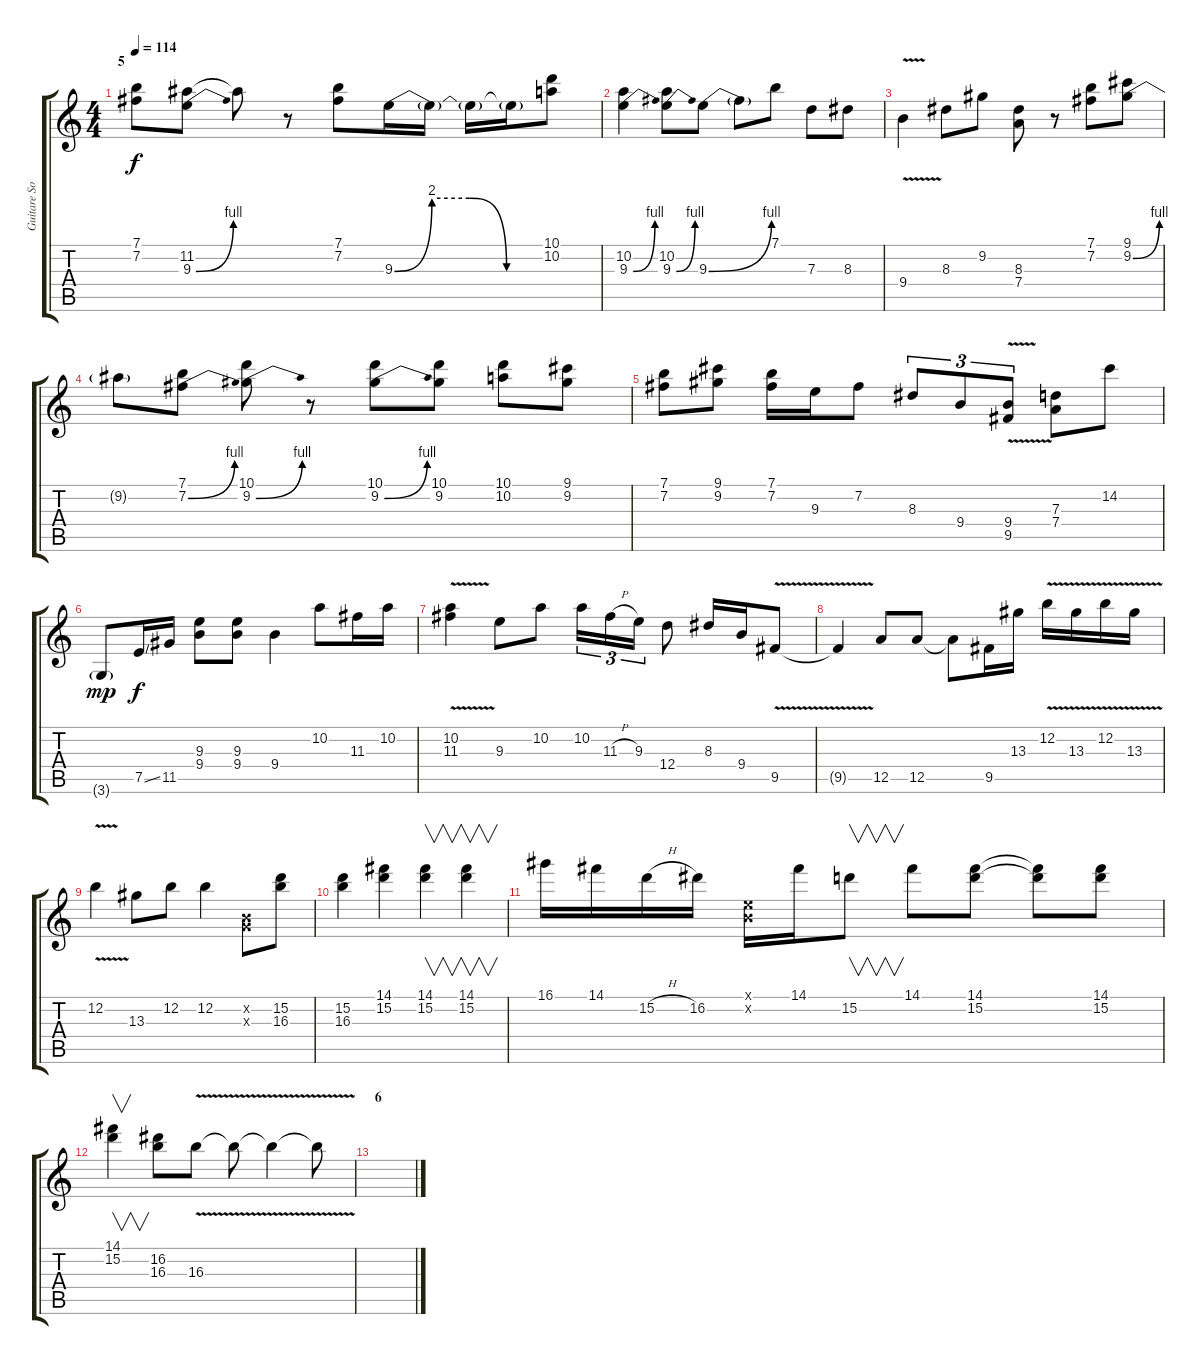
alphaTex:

\track ("Guitare Solo" "Guitare So") {instrument distortionguitar}
\staff {score tabs}
\tuning (E4 B3 G3 D3 A2 E2) {hide}
\ts (4 4)
\section ("" "5")
\tempo 114
\clef g2
\ks c
(7.1 7.2).8{dy f} (11.2 9.3{be (bend 0 0 60 4)}).8 11.2{t}.8 r.8 (7.1 7.2).8 9.3{be (custom 0 0 15 8 30 8 45 0 60 0)}.16 9.3{t}.16 9.3{t}.16 9.3{t}.16 (10.1 10.2).8 |
(10.2 9.3{be (bend 0 0 60 4)}).4 (10.2 9.3{be (bend 0 0 60 4)}).8 9.3{be (bend 0 0 60 4)}.8 9.3{t}.8 7.1.8 7.3.8 8.3.8 |
9.4{v}.4 8.3.8 9.2.8 (8.3 7.4).8 r.8 (7.1 7.2).8 (9.1 9.2{be (bend 0 0 60 4)}).8 |
9.2{t}.8 (7.1 7.2{be (bend 0 0 60 4)}).8 (10.1 9.2{be (bend 0 0 60 4)}).8 r.8 (10.1 9.2{be (bend 0 0 60 4)}).8 (10.1 9.2).8 (10.1 10.2).8 (9.1 9.2).8 |
(7.1 7.2).8 (9.1 9.2).8 (7.1 7.2).16 9.3.16 7.2.8 8.3.8{tu (3 2)} 9.4.8{tu (3 2)} (9.4{v} 9.5{v}).8{tu (3 2)} (7.3 7.4).8 14.2.8 |
3.6{g}.8{dy mp} 7.5{ss}.16{dy f} 11.5.16 (9.3 9.4).8 (9.3 9.4).8 9.4.4 10.2.8 11.3.16 10.2.16 |
(10.2{v} 11.3{v}).4 9.3.8 10.2.8 10.2.16{tu (3 2)} 11.3{h}.16{tu (3 2)} 9.3.16{tu (3 2)} 12.4.8 8.3.16 9.4.16 9.5{v}.8 |
9.5{t}.4 12.5.8 12.5.8 12.5{t}.8 9.5.16 13.3.16 12.2{v}.16 13.3{v}.16 12.2{v}.16 13.3{v}.16 |
12.2{v}.4 13.3.8 12.2.8 12.2.4 (0.2{x} 0.3{x}).8 (15.2 16.3).8 |
(15.2 16.3).4 (14.1 15.2).4 (14.1 15.2).4{v} (14.1 15.2).4{v} |
16.1.16 14.1.16 15.2{h}.16 16.2.16 (0.1{x} 0.2{x}).16 14.1.16 15.2.8{v} 14.1.8 (14.1 15.2).8 (14.1{t} 15.2{t}).8 (14.1 15.2).8 |
(14.1 15.2).4{v} (16.2 16.3).8 16.3{v}.8 16.3{v t}.8 16.3{v t}.4 16.3{v t}.8 |
\section ("" "6")
